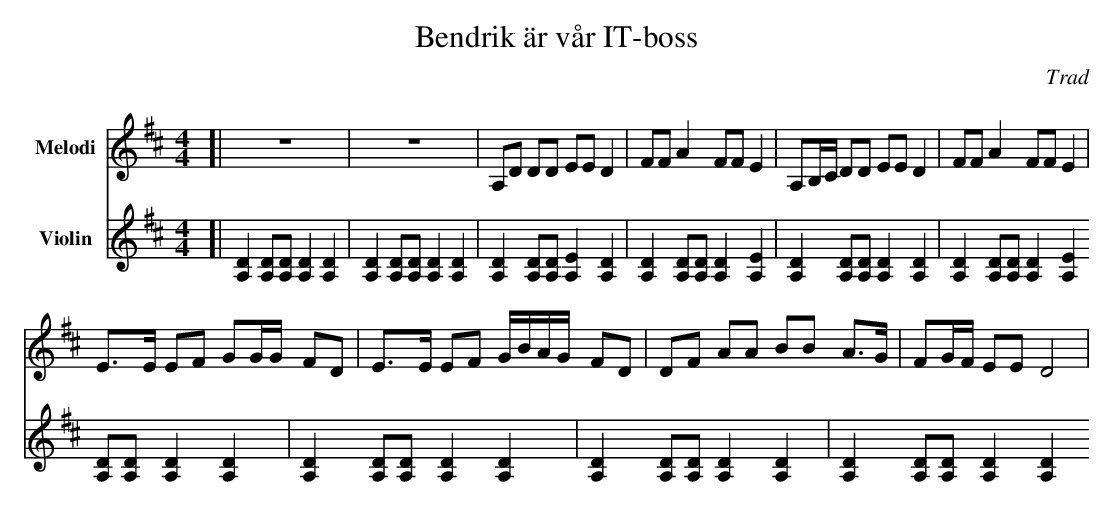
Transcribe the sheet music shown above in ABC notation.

X:1
T:Bendrik är vår IT-boss
O:Trad
M:4/4
L:1/8
K:D
V:V1 name=Melodi
V:V2 name=Violin
%%score V1 V2
[V:V1][|z8 | z8 | A,D DD EE D2 | FF A2 FF E2 | A,B,/C/ DD EE D2 | FF A2 FF E2 |
[V:V2][|[A,D]2 [A,D][A,D] [A,D]2 [A,D]2 |[A,D]2 [A,D][A,D] [A,D]2 [A,D]2 | [A,D]2 [A,D][A,D] [A,E]2 [A,D]2 | [A,D]2 [A,D][A,D] [A,D]2 [A,E]2 | [A,D]2 [A,D][A,D] [A,D]2 [A,D]2 | [A,D]2 [A,D][A,D] [A,D]2 [A,E]2
[V:V1]E>E EF GG/G/ FD | E>E EF G/B/A/G/ FD  |  DF AA BB A>G | FG/F/ EE D4 |
[V:V2[A,D]2 [A,D][A,D] [A,D]2 [A,D]2 | [A,D]2 [A,D][A,D] [A,D]2 [A,D]2 | [A,D]2 [A,D][A,D] [A,D]2 [A,D]2 | [A,D]2 [A,D][A,D] [A,D]2 [A,D]2
